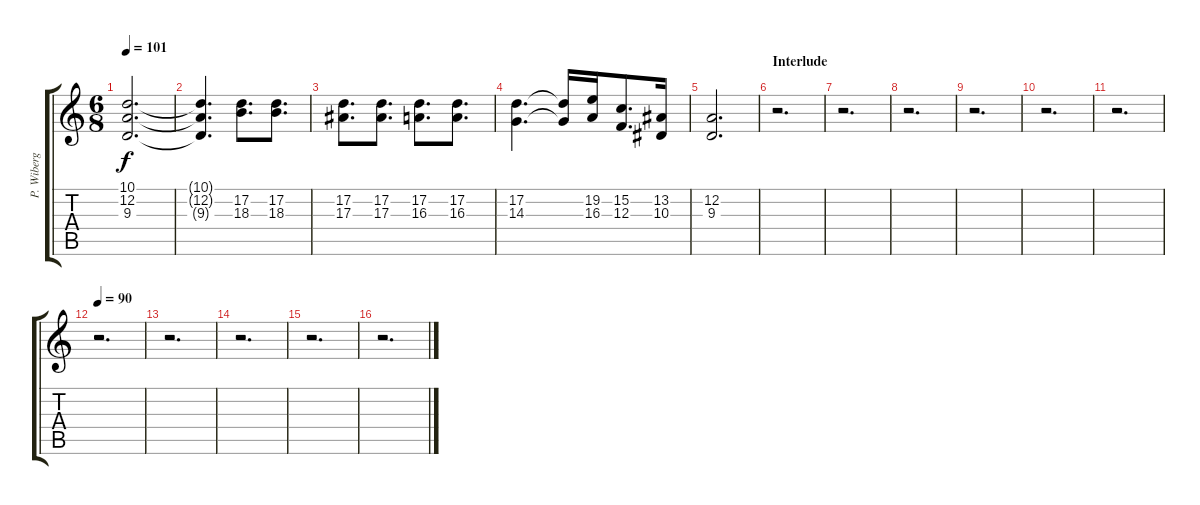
\track ("P. Wiberg (Keyboards II)" "P. Wiberg ") {instrument rockorgan}
\staff {score tabs}
\tuning (E4 A3 F3 D3 A2 D2) {hide}
\ts (6 8)
\tempo 101
\clef g2
\ks c
(10.1 12.2 9.3).2{d dy f} |
(10.1{t} 12.2{t} 9.3{t}).4{d} (17.2 18.3).8{d} (17.2 18.3).8{d} |
(17.2 17.3).8{d} (17.2 17.3).8{d} (17.2 16.3).8{d} (17.2 16.3).8{d} |
(17.2 14.3).4{d} (17.2{t} 14.3{t}).16 (19.2 16.3).16 (15.2 12.3).8{d} (13.2 10.3).16 |
(12.2 9.3).2{d} |
\section ("" "Interlude")
r.2{d} |
r.2{d} |
r.2{d} |
r.2{d} |
r.2{d} |
r.2{d} |
\tempo 90
r.2{d} |
r.2{d} |
r.2{d} |
r.2{d} |
r.2{d}
